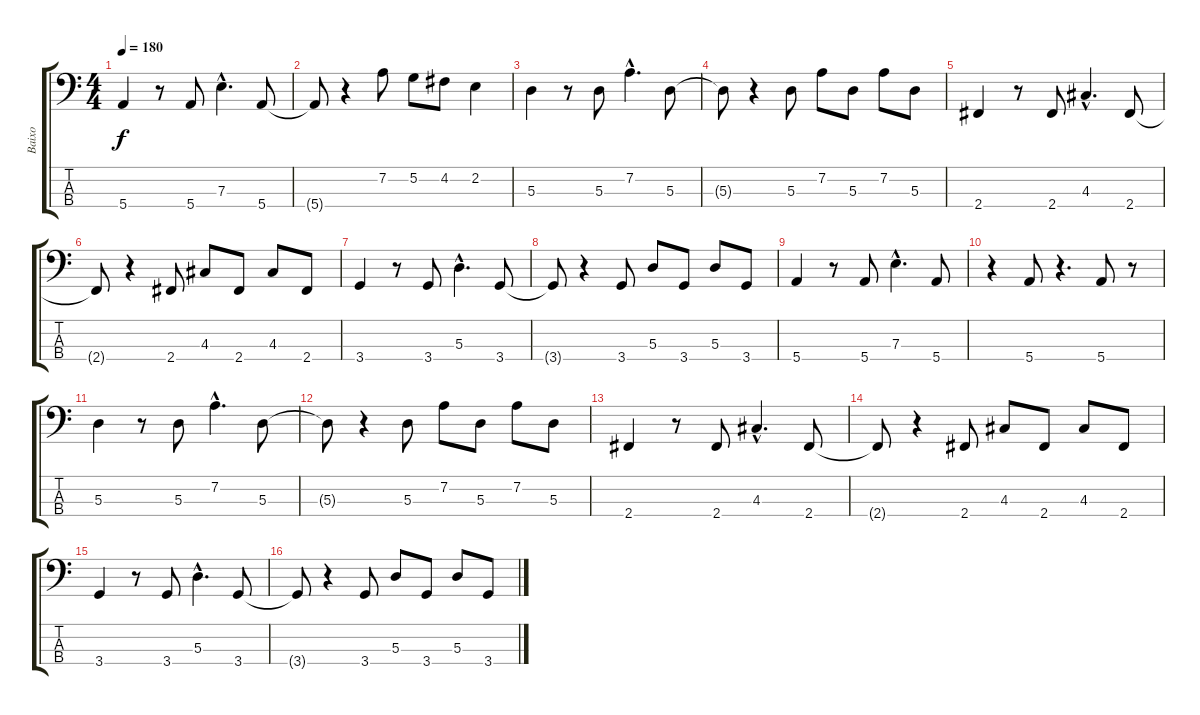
\track ("Baixo" "Baixo") {instrument electricbassfinger}
\staff {score tabs}
\tuning (G2 D2 A1 E1) {hide}
\ts (4 4)
\tempo 180
\clef f4
\ks c
5.4.4{dy f} r.8 5.4.8 7.3{hac}.4{d} 5.4.8 |
5.4{t}.8 r.4 7.2.8 5.2.8 4.2.8 2.2.4 |
5.3.4 r.8 5.3.8 7.2{hac}.4{d} 5.3.8 |
5.3{t}.8 r.4 5.3.8 7.2.8 5.3.8 7.2.8 5.3.8 |
2.4.4 r.8 2.4.8 4.3{hac}.4{d} 2.4.8 |
2.4{t}.8 r.4 2.4.8 4.3.8 2.4.8 4.3.8 2.4.8 |
3.4.4 r.8 3.4.8 5.3{hac}.4{d} 3.4.8 |
3.4{t}.8 r.4 3.4.8 5.3.8 3.4.8 5.3.8 3.4.8 |
5.4.4 r.8 5.4.8 7.3{hac}.4{d} 5.4.8 |
r.4 5.4.8 r.4{d} 5.4.8 r.8 |
5.3.4 r.8 5.3.8 7.2{hac}.4{d} 5.3.8 |
5.3{t}.8 r.4 5.3.8 7.2.8 5.3.8 7.2.8 5.3.8 |
2.4.4 r.8 2.4.8 4.3{hac}.4{d} 2.4.8 |
2.4{t}.8 r.4 2.4.8 4.3.8 2.4.8 4.3.8 2.4.8 |
3.4.4 r.8 3.4.8 5.3{hac}.4{d} 3.4.8 |
3.4{t}.8 r.4 3.4.8 5.3.8 3.4.8 5.3.8 3.4.8
